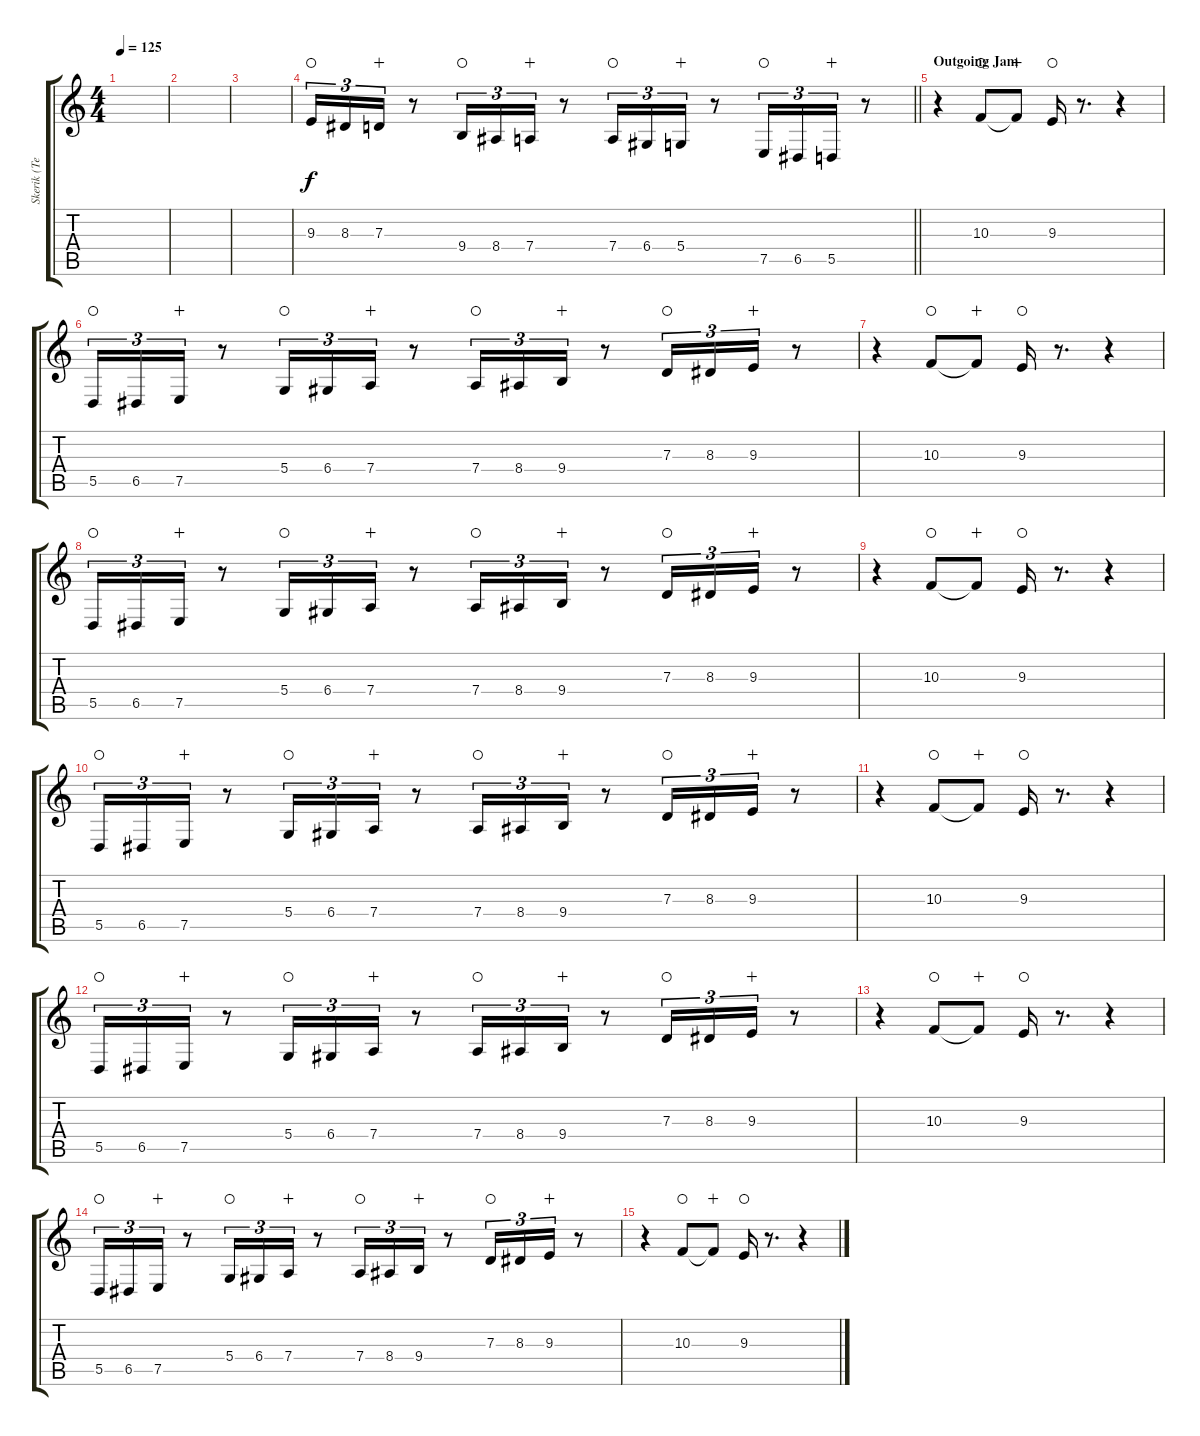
\track ("Skerik (Tenor Sax)" "Skerik (Te") {instrument altosax}
\staff {score tabs}
\tuning (E4 B3 G3 D3 A2 E2) {hide}
\ts (4 4)
\tempo 125
\clef g2
\ks c
|
|
|
\barLineRight lightlight
9.3.16{tu (3 2) waho} 8.3.16{tu (3 2)} 7.3.16{tu (3 2) wahc} r.8 9.4.16{tu (3 2) waho} 8.4.16{tu (3 2)} 7.4.16{tu (3 2) wahc} r.8 7.4.16{tu (3 2) waho} 6.4.16{tu (3 2)} 5.4.16{tu (3 2) wahc} r.8 7.5.16{tu (3 2) waho} 6.5.16{tu (3 2)} 5.5.16{tu (3 2) wahc} r.8 |
\section ("" "Outgoing Jam")
r.4 10.3.8{waho} 10.3{t}.8{wahc} 9.3.16{waho} r.8{d} r.4 |
5.5.16{tu (3 2) waho} 6.5.16{tu (3 2)} 7.5.16{tu (3 2) wahc} r.8 5.4.16{tu (3 2) waho} 6.4.16{tu (3 2)} 7.4.16{tu (3 2) wahc} r.8 7.4.16{tu (3 2) waho} 8.4.16{tu (3 2)} 9.4.16{tu (3 2) wahc} r.8 7.3.16{tu (3 2) waho} 8.3.16{tu (3 2)} 9.3.16{tu (3 2) wahc} r.8 |
r.4 10.3.8{waho} 10.3{t}.8{wahc} 9.3.16{waho} r.8{d} r.4 |
5.5.16{tu (3 2) waho} 6.5.16{tu (3 2)} 7.5.16{tu (3 2) wahc} r.8 5.4.16{tu (3 2) waho} 6.4.16{tu (3 2)} 7.4.16{tu (3 2) wahc} r.8 7.4.16{tu (3 2) waho} 8.4.16{tu (3 2)} 9.4.16{tu (3 2) wahc} r.8 7.3.16{tu (3 2) waho} 8.3.16{tu (3 2)} 9.3.16{tu (3 2) wahc} r.8 |
r.4 10.3.8{waho} 10.3{t}.8{wahc} 9.3.16{waho} r.8{d} r.4 |
5.5.16{tu (3 2) waho} 6.5.16{tu (3 2)} 7.5.16{tu (3 2) wahc} r.8 5.4.16{tu (3 2) waho} 6.4.16{tu (3 2)} 7.4.16{tu (3 2) wahc} r.8 7.4.16{tu (3 2) waho} 8.4.16{tu (3 2)} 9.4.16{tu (3 2) wahc} r.8 7.3.16{tu (3 2) waho} 8.3.16{tu (3 2)} 9.3.16{tu (3 2) wahc} r.8 |
r.4 10.3.8{waho} 10.3{t}.8{wahc} 9.3.16{waho} r.8{d} r.4 |
5.5.16{tu (3 2) waho} 6.5.16{tu (3 2)} 7.5.16{tu (3 2) wahc} r.8 5.4.16{tu (3 2) waho} 6.4.16{tu (3 2)} 7.4.16{tu (3 2) wahc} r.8 7.4.16{tu (3 2) waho} 8.4.16{tu (3 2)} 9.4.16{tu (3 2) wahc} r.8 7.3.16{tu (3 2) waho} 8.3.16{tu (3 2)} 9.3.16{tu (3 2) wahc} r.8 |
r.4 10.3.8{waho} 10.3{t}.8{wahc} 9.3.16{waho} r.8{d} r.4 |
5.5.16{tu (3 2) waho} 6.5.16{tu (3 2)} 7.5.16{tu (3 2) wahc} r.8 5.4.16{tu (3 2) waho} 6.4.16{tu (3 2)} 7.4.16{tu (3 2) wahc} r.8 7.4.16{tu (3 2) waho} 8.4.16{tu (3 2)} 9.4.16{tu (3 2) wahc} r.8 7.3.16{tu (3 2) waho} 8.3.16{tu (3 2)} 9.3.16{tu (3 2) wahc} r.8 |
r.4 10.3.8{waho} 10.3{t}.8{wahc} 9.3.16{waho} r.8{d} r.4
